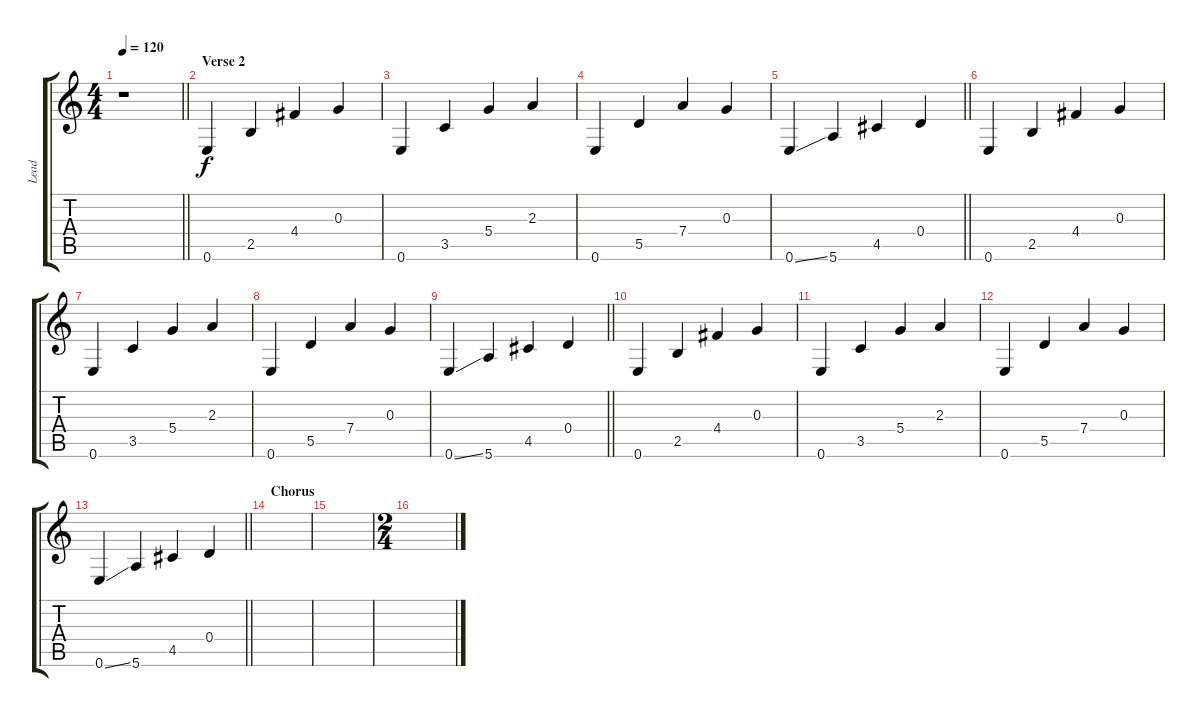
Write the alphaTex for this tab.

\track ("Lead" "Lead") {instrument electricguitarjazz}
\staff {score tabs}
\tuning (E4 B3 G3 D3 A2 E2) {hide}
\ts (4 4)
\tempo 120
\clef g2
\barLineRight lightlight
\ks c
r.1{dy f} |
\section ("" "Verse 2")
0.6.4 2.5.4 4.4.4 0.3.4 |
0.6.4 3.5.4 5.4.4 2.3.4 |
0.6.4 5.5.4 7.4.4 0.3.4 |
\barLineRight lightlight
0.6{ss}.4 5.6.4 4.5.4 0.4.4 |
0.6.4 2.5.4 4.4.4 0.3.4 |
0.6.4 3.5.4 5.4.4 2.3.4 |
0.6.4 5.5.4 7.4.4 0.3.4 |
\barLineRight lightlight
0.6{ss}.4 5.6.4 4.5.4 0.4.4 |
0.6.4 2.5.4 4.4.4 0.3.4 |
0.6.4 3.5.4 5.4.4 2.3.4 |
0.6.4 5.5.4 7.4.4 0.3.4 |
\barLineRight lightlight
0.6{ss}.4 5.6.4 4.5.4 0.4.4 |
\section ("" "Chorus")
|
|
\ts (2 4)
